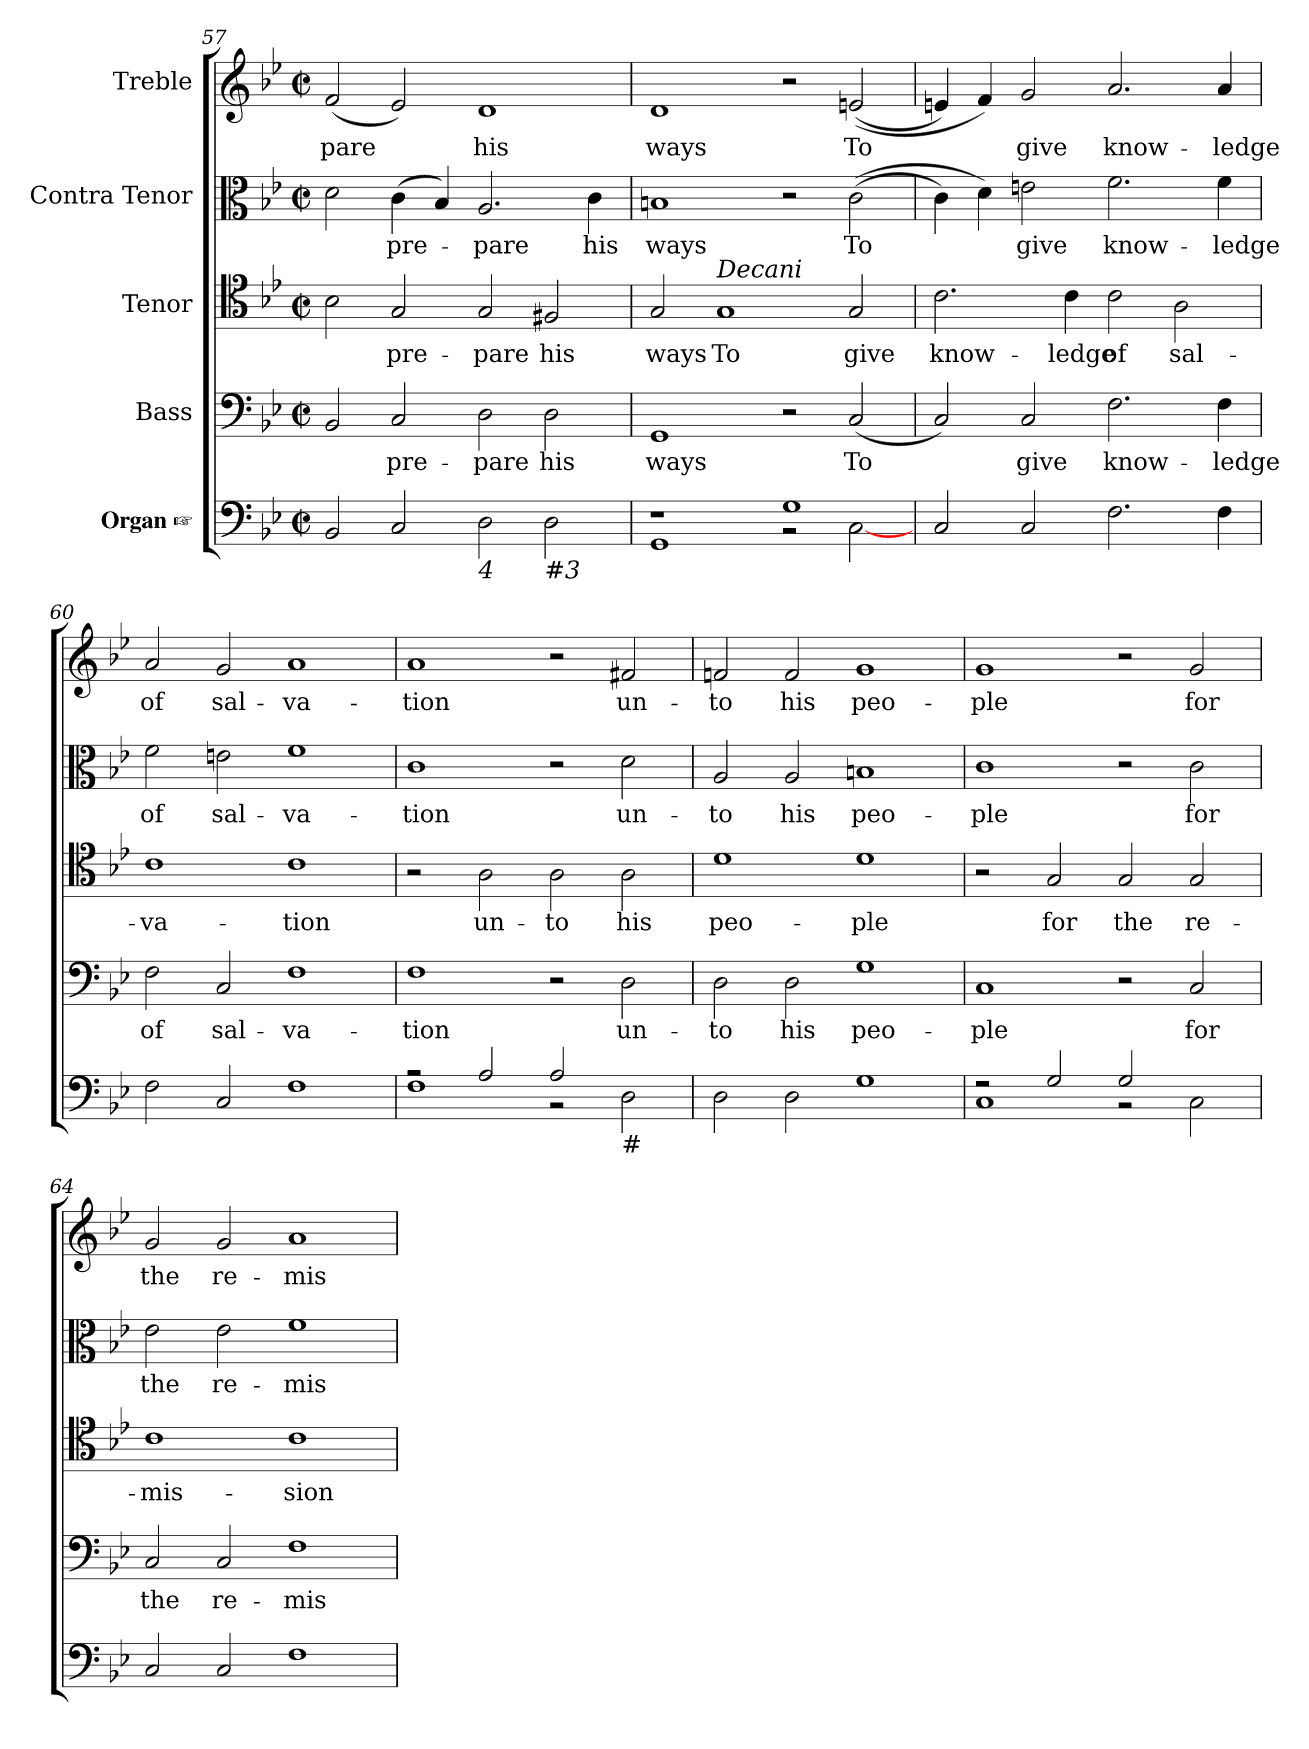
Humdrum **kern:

**kern	**kern	**text	**kern	**text	**kern	**text	**kern	**text
*part5	*part4	*part4	*part3	*part3	*part2	*part2	*part1	*part1
*staff5	*staff4	*staff4	*staff3	*staff3	*staff2	*staff2	*staff1	*staff1
*I"Organ     ☞	*I"Bass	*	*I"Tenor	*	*I"Contra Tenor	*	*I"Treble	*
*clefF4	*clefF4	*	*clefC4	*	*clefC3	*	*clefG2	*
*k[b-e-]	*k[b-e-]	*	*k[b-e-]	*	*k[b-e-]	*	*k[b-e-]	*
*g:	*g:	*	*g:	*	*g:	*	*g:	*
*M2/2	*M2/2	*	*M2/2	*	*M2/2	*	*M2/2	*
*met(c|)	*met(c|)	*	*met(c|)	*	*met(c|)	*	*met(c|)	*
=57	=57	=57	=57	=57	=57	=57	=57	=57
!	!	!	!	!	!	!	!	!LO:LY:b
2BB-/	2BB-/	.	2B-\	.	2d\	.	(<2f/	-pare
!	!	!LO:LY:b	!	!LO:LY:b	!	!LO:LY:b	!	!
2C/	2C/	pre-	2G/	pre-	(>4c\	pre-	2e-/)	.
.	.	.	.	.	4B-/)	.	.	.
!LO:TX:b:i:t=4	!	!	!	!	!	!	!	!
!	!	!LO:LY:b	!	!LO:LY:b	!	!LO:LY:b	!	!LO:LY:b
2D\	2D\	-pare	2G/	-pare	2.A/	-pare	1d	his
!LO:TX:b:i:t=#3	!	!	!	!	!	!	!	!
!	!	!LO:LY:b	!	!LO:LY:b	!	!	!	!
2D\	2D\	his	2F#X/	his	.	.	.	.
!	!	!	!	!	!	!LO:LY:b	!	!
.	.	.	.	.	4c\	his	.	.
=58	=58	=58	=58	=58	=58	=58	=58	=58
*^	*	*	*	*	*	*	*	*
!	!	!	!LO:LY:b	!	!LO:LY:b	!	!LO:LY:b	!	!LO:LY:b
1r	1GG	1GG	ways	2G/	ways	1Bn	ways	1d	ways
!	!	!	!	!LO:TX:a:i:t=Decani	!	!	!	!	!
!	!	!	!	!	!LO:LY:b	!	!	!	!
.	.	.	.	1G	To	.	.	.	.
1G	2rBB	2r	.	.	.	2r	.	2r	.
!	!	!	!LO:LY:b	!	!LO:LY:b	!	!LO:LY:b	!	!LO:LY:b
.	[<2C\	(<2C/	To	2G/	give	(>(>2c\	To	(<(<2en/	To
=59	=59	=59	=59	=59	=59	=59	=59	=59	=59
!	!	!	!	!	!LO:LY:b	!	!	!	!
*v	*v	*	*	*	*	*	*	*	*
2C/	2C/)	.	2.c\	know-	4c\)	.	4en/)	.
.	.	.	.	.	4d\)	.	4f/)	.
!	!	!LO:LY:b	!	!	!	!LO:LY:b	!	!LO:LY:b
2C/	2C/	give	.	.	2en\	give	2g/	give
!	!	!	!	!LO:LY:b	!	!	!	!
.	.	.	4c\	-ledge	.	.	.	.
!	!	!LO:LY:b	!	!LO:LY:b	!	!LO:LY:b	!	!LO:LY:b
2.F\	2.F\	know-	2c\	of	2.f\	know-	2.a/	know-
!	!	!	!	!LO:LY:b	!	!	!	!
.	.	.	2A\	sal-	.	.	.	.
!	!	!LO:LY:b	!	!	!	!LO:LY:b	!	!LO:LY:b
4F\	4F\	-ledge	.	.	4f\	-ledge	4a/	-ledge
!!LO:PB:g=z
=60	=60	=60	=60	=60	=60	=60	=60	=60
!	!	!LO:LY:b	!	!LO:LY:b	!	!LO:LY:b	!	!LO:LY:b
2F\	2F\	of	1c	-va-	2f\	of	2a/	of
!	!	!LO:LY:b	!	!	!	!LO:LY:b	!	!LO:LY:b
2C/	2C/	sal-	.	.	2en\	sal-	2g/	sal-
!	!	!LO:LY:b	!	!LO:LY:b	!	!LO:LY:b	!	!LO:LY:b
1F	1F	-va-	1c	-tion	1f	-va-	1a	-va-
=61	=61	=61	=61	=61	=61	=61	=61	=61
*^	*	*	*	*	*	*	*	*
!	!	!	!LO:LY:b	!	!	!	!LO:LY:b	!	!LO:LY:b
2rA	1F	1F	-tion	2r	.	1c	-tion	1a	-tion
!	!	!	!	!	!LO:LY:b	!	!	!	!
2A/	.	.	.	2A\	un-	.	.	.	.
!	!	!	!	!	!LO:LY:b	!	!	!	!
2A/	2rBB	2r	.	2A\	-to	2r	.	2r	.
!LO:TX:b:i:t=#	!	!	!	!	!	!	!	!	!
!	!	!	!LO:LY:b	!	!LO:LY:b	!	!LO:LY:b	!	!LO:LY:b
2ryy	2D\	2D\	un-	2A\	his	2d\	un-	2f#X/	un-
=62	=62	=62	=62	=62	=62	=62	=62	=62	=62
!	!	!	!LO:LY:b	!	!LO:LY:b	!	!LO:LY:b	!	!LO:LY:b
*v	*v	*	*	*	*	*	*	*	*
2D\	2D\	-to	1d	peo-	2A/	-to	2fn/	-to
!	!	!LO:LY:b	!	!	!	!LO:LY:b	!	!LO:LY:b
2D\	2D\	his	.	.	2A/	his	2f/	his
!	!	!LO:LY:b	!	!LO:LY:b	!	!LO:LY:b	!	!LO:LY:b
1G	1G	peo-	1d	-ple	1Bn	peo-	1g	peo-
=63	=63	=63	=63	=63	=63	=63	=63	=63
*^	*	*	*	*	*	*	*	*
!	!	!	!LO:LY:b	!	!	!	!LO:LY:b	!	!LO:LY:b
2rF	1C	1C	-ple	2r	.	1c	-ple	1g	-ple
!	!	!	!	!	!LO:LY:b	!	!	!	!
2G/	.	.	.	2G/	for	.	.	.	.
!	!	!	!	!	!LO:LY:b	!	!	!	!
2G/	2rBB	2r	.	2G/	the	2r	.	2r	.
!	!	!	!LO:LY:b	!	!LO:LY:b	!	!LO:LY:b	!	!LO:LY:b
2ryy	2C\	2C/	for	2G/	re-	2c\	for	2g/	for
!!LO:LB:g=z
=64	=64	=64	=64	=64	=64	=64	=64	=64	=64
!	!	!	!LO:LY:b	!	!LO:LY:b	!	!LO:LY:b	!	!LO:LY:b
*v	*v	*	*	*	*	*	*	*	*
2C/	2C/	the	1c	-mis-	2e-\	the	2g/	the
!	!	!LO:LY:b	!	!	!	!LO:LY:b	!	!LO:LY:b
2C/	2C/	re-	.	.	2e-\	re-	2g/	re-
!	!	!LO:LY:b	!	!LO:LY:b	!	!LO:LY:b	!	!LO:LY:b
1F	1F	-mis-	1c	-sion	1f	-mis-	1a	-mis-
=	=	=	=	=	=	=	=	=
*-	*-	*-	*-	*-	*-	*-	*-	*-
